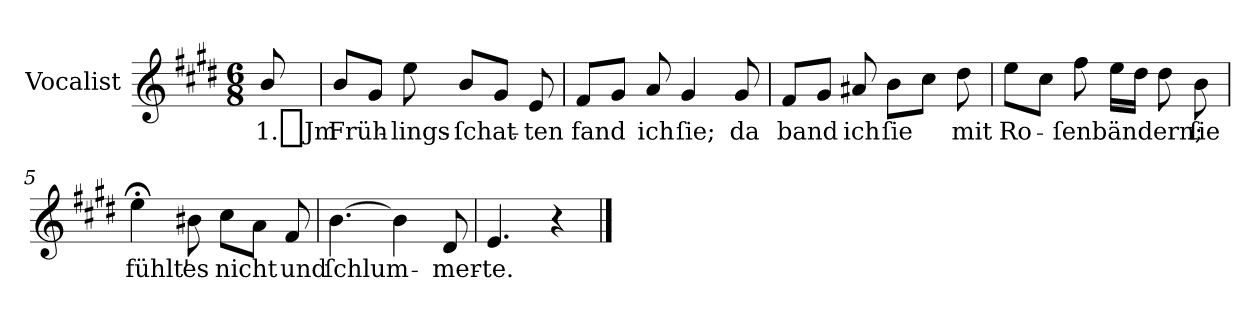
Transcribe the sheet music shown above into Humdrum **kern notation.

**kern	**text
*part1	*part1
*staff1	*staff1
*I"Vocalist	*
*clefG2	*
*k[f#c#g#d#]	*
*E:	*
*M6/8	*
=	=
8b/	1._Jm
=1	=1
8b/L	Früh-
8g#J	.
8ee	-lings-
8bL	-ſchat-
8g#J	.
8e	-ten
=2	=2
8f#L	fand
8g#J	.
8a	ich
4g#	ſie;
8g#	da
=3	=3
8f#L	band
8g#J	.
8a#X	ich
8bL	ſie
8cc#J	.
8dd#	mit
=4	=4
8eeL	Ro-
8cc#J	.
8ff#	-ſenbändern;
16eeLL	.
16dd#JJ	.
8dd#	.
8b	ſie
=5	=5
4ee;<	fühlt'
8b#X	es
8cc#L	nicht
8aJ	.
8f#	und
=6	=6
[4.b	ſchlum-
4b]	.
8d#	-mer-
=7	=7
4.e	-te.
4r	.
==	==
*-	*-
